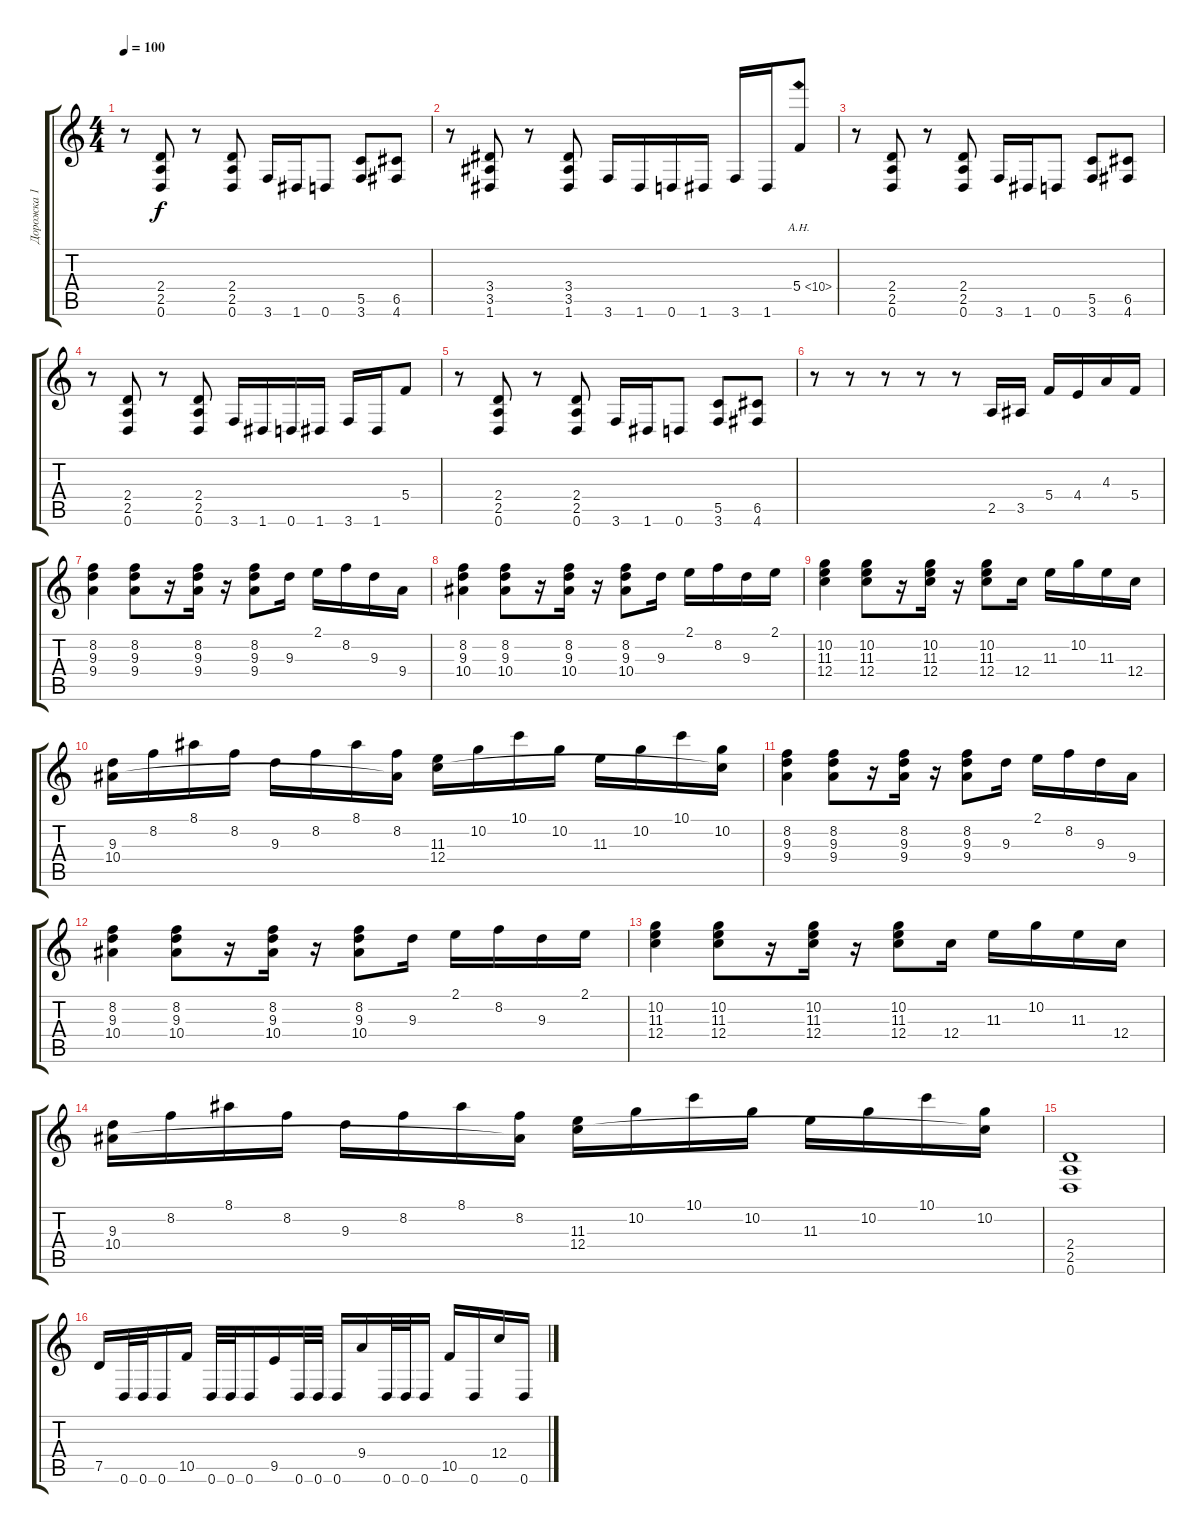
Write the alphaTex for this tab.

\track ("Дорожка 1" "Дорожка 1") {instrument distortionguitar}
\staff {score tabs}
\tuning (D4 A3 F3 C3 G2 D2) {hide}
\ts (4 4)
\tempo 100
\clef g2
\ks c
r.8{dy f} (2.4 2.5 0.6).8 r.8 (2.4 2.5 0.6).8 3.6.16 1.6.16 0.6.8 (5.5 3.6).8 (6.5 4.6).8 |
r.8 (3.4 3.5 1.6).8 r.8 (3.4 3.5 1.6).8 3.6.16 1.6.16 0.6.16 1.6.16 3.6.16 1.6.16 5.4{ah 5}.8 |
r.8 (2.4 2.5 0.6).8 r.8 (2.4 2.5 0.6).8 3.6.16 1.6.16 0.6.8 (5.5 3.6).8 (6.5 4.6).8 |
r.8 (2.4 2.5 0.6).8 r.8 (2.4 2.5 0.6).8 3.6.16 1.6.16 0.6.16 1.6.16 3.6.16 1.6.16 5.4.8 |
r.8 (2.4 2.5 0.6).8 r.8 (2.4 2.5 0.6).8 3.6.16 1.6.16 0.6.8 (5.5 3.6).8 (6.5 4.6).8 |
r.8 r.8 r.8 r.8 r.8 2.5.16 3.5.16 5.4.16 4.4.16 4.3.16 5.4.16 |
(8.2 9.3 9.4).4 (8.2 9.3 9.4).8 r.16 (8.2 9.3 9.4).16 r.16 (8.2 9.3 9.4).8 9.3.16 2.1.16 8.2.16 9.3.16 9.4.16 |
(8.2 9.3 10.4).4 (8.2 9.3 10.4).8 r.16 (8.2 9.3 10.4).16 r.16 (8.2 9.3 10.4).8 9.3.16 2.1.16 8.2.16 9.3.16 2.1.16 |
(10.2 11.3 12.4).4 (10.2 11.3 12.4).8 r.16 (10.2 11.3 12.4).16 r.16 (10.2 11.3 12.4).8 12.4.16 11.3.16 10.2.16 11.3.16 12.4.16 |
(9.3 10.4).16 8.2.16 8.1.16 8.2.16 9.3.16 8.2.16 8.1.16 (8.2 10.4{t}).16 (11.3 12.4).16 10.2.16 10.1.16 10.2.16 11.3.16 10.2.16 10.1.16 (10.2 12.4{t}).16 |
(8.2 9.3 9.4).4 (8.2 9.3 9.4).8 r.16 (8.2 9.3 9.4).16 r.16 (8.2 9.3 9.4).8 9.3.16 2.1.16 8.2.16 9.3.16 9.4.16 |
(8.2 9.3 10.4).4 (8.2 9.3 10.4).8 r.16 (8.2 9.3 10.4).16 r.16 (8.2 9.3 10.4).8 9.3.16 2.1.16 8.2.16 9.3.16 2.1.16 |
(10.2 11.3 12.4).4 (10.2 11.3 12.4).8 r.16 (10.2 11.3 12.4).16 r.16 (10.2 11.3 12.4).8 12.4.16 11.3.16 10.2.16 11.3.16 12.4.16 |
(9.3 10.4).16 8.2.16 8.1.16 8.2.16 9.3.16 8.2.16 8.1.16 (8.2 10.4{t}).16 (11.3 12.4).16 10.2.16 10.1.16 10.2.16 11.3.16 10.2.16 10.1.16 (10.2 12.4{t}).16 |
(2.4 2.5 0.6).1 |
7.5.16 0.6.32 0.6.32 0.6.16 10.5.16 0.6.32 0.6.32 0.6.16 9.5.16 0.6.32 0.6.32 0.6.16 9.4.16 0.6.32 0.6.32 0.6.16 10.5.16 0.6.16 12.4.16 0.6.16
